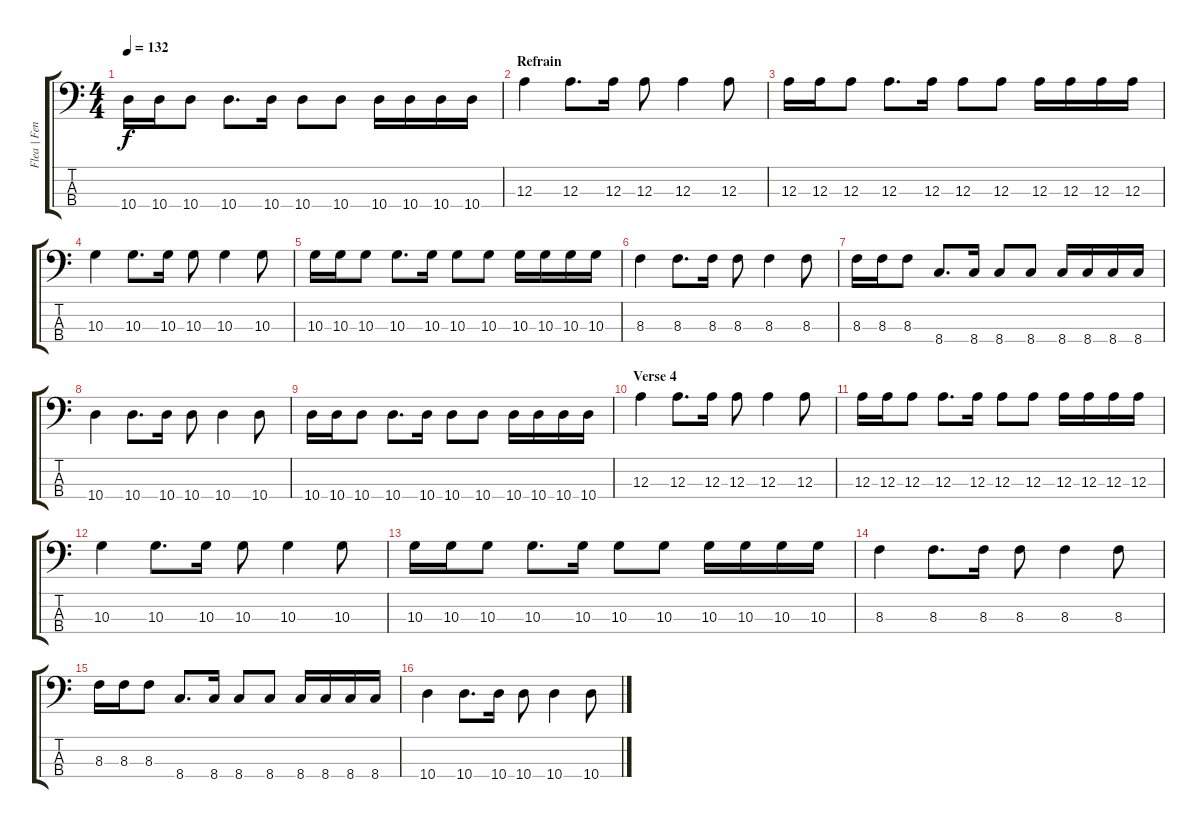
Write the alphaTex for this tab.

\track ("Flea | Fender Shell Pink Jazz | Bass" "Flea | Fen") {instrument electricbasspick}
\staff {score tabs}
\tuning (G2 D2 A1 E1) {hide}
\ts (4 4)
\tempo 132
\clef f4
\ks c
10.4.16{dy f} 10.4.16 10.4.8 10.4.8{d} 10.4.16 10.4.8 10.4.8 10.4.16 10.4.16 10.4.16 10.4.16 |
\section ("" "Refrain")
12.3.4 12.3.8{d} 12.3.16 12.3.8 12.3.4 12.3.8 |
12.3.16 12.3.16 12.3.8 12.3.8{d} 12.3.16 12.3.8 12.3.8 12.3.16 12.3.16 12.3.16 12.3.16 |
10.3.4 10.3.8{d} 10.3.16 10.3.8 10.3.4 10.3.8 |
10.3.16 10.3.16 10.3.8 10.3.8{d} 10.3.16 10.3.8 10.3.8 10.3.16 10.3.16 10.3.16 10.3.16 |
8.3.4 8.3.8{d} 8.3.16 8.3.8 8.3.4 8.3.8 |
8.3.16 8.3.16 8.3.8 8.4.8{d} 8.4.16 8.4.8 8.4.8 8.4.16 8.4.16 8.4.16 8.4.16 |
10.4.4 10.4.8{d} 10.4.16 10.4.8 10.4.4 10.4.8 |
10.4.16 10.4.16 10.4.8 10.4.8{d} 10.4.16 10.4.8 10.4.8 10.4.16 10.4.16 10.4.16 10.4.16 |
\section ("" "Verse 4")
12.3.4 12.3.8{d} 12.3.16 12.3.8 12.3.4 12.3.8 |
12.3.16 12.3.16 12.3.8 12.3.8{d} 12.3.16 12.3.8 12.3.8 12.3.16 12.3.16 12.3.16 12.3.16 |
10.3.4 10.3.8{d} 10.3.16 10.3.8 10.3.4 10.3.8 |
10.3.16 10.3.16 10.3.8 10.3.8{d} 10.3.16 10.3.8 10.3.8 10.3.16 10.3.16 10.3.16 10.3.16 |
8.3.4 8.3.8{d} 8.3.16 8.3.8 8.3.4 8.3.8 |
8.3.16 8.3.16 8.3.8 8.4.8{d} 8.4.16 8.4.8 8.4.8 8.4.16 8.4.16 8.4.16 8.4.16 |
10.4.4 10.4.8{d} 10.4.16 10.4.8 10.4.4 10.4.8
